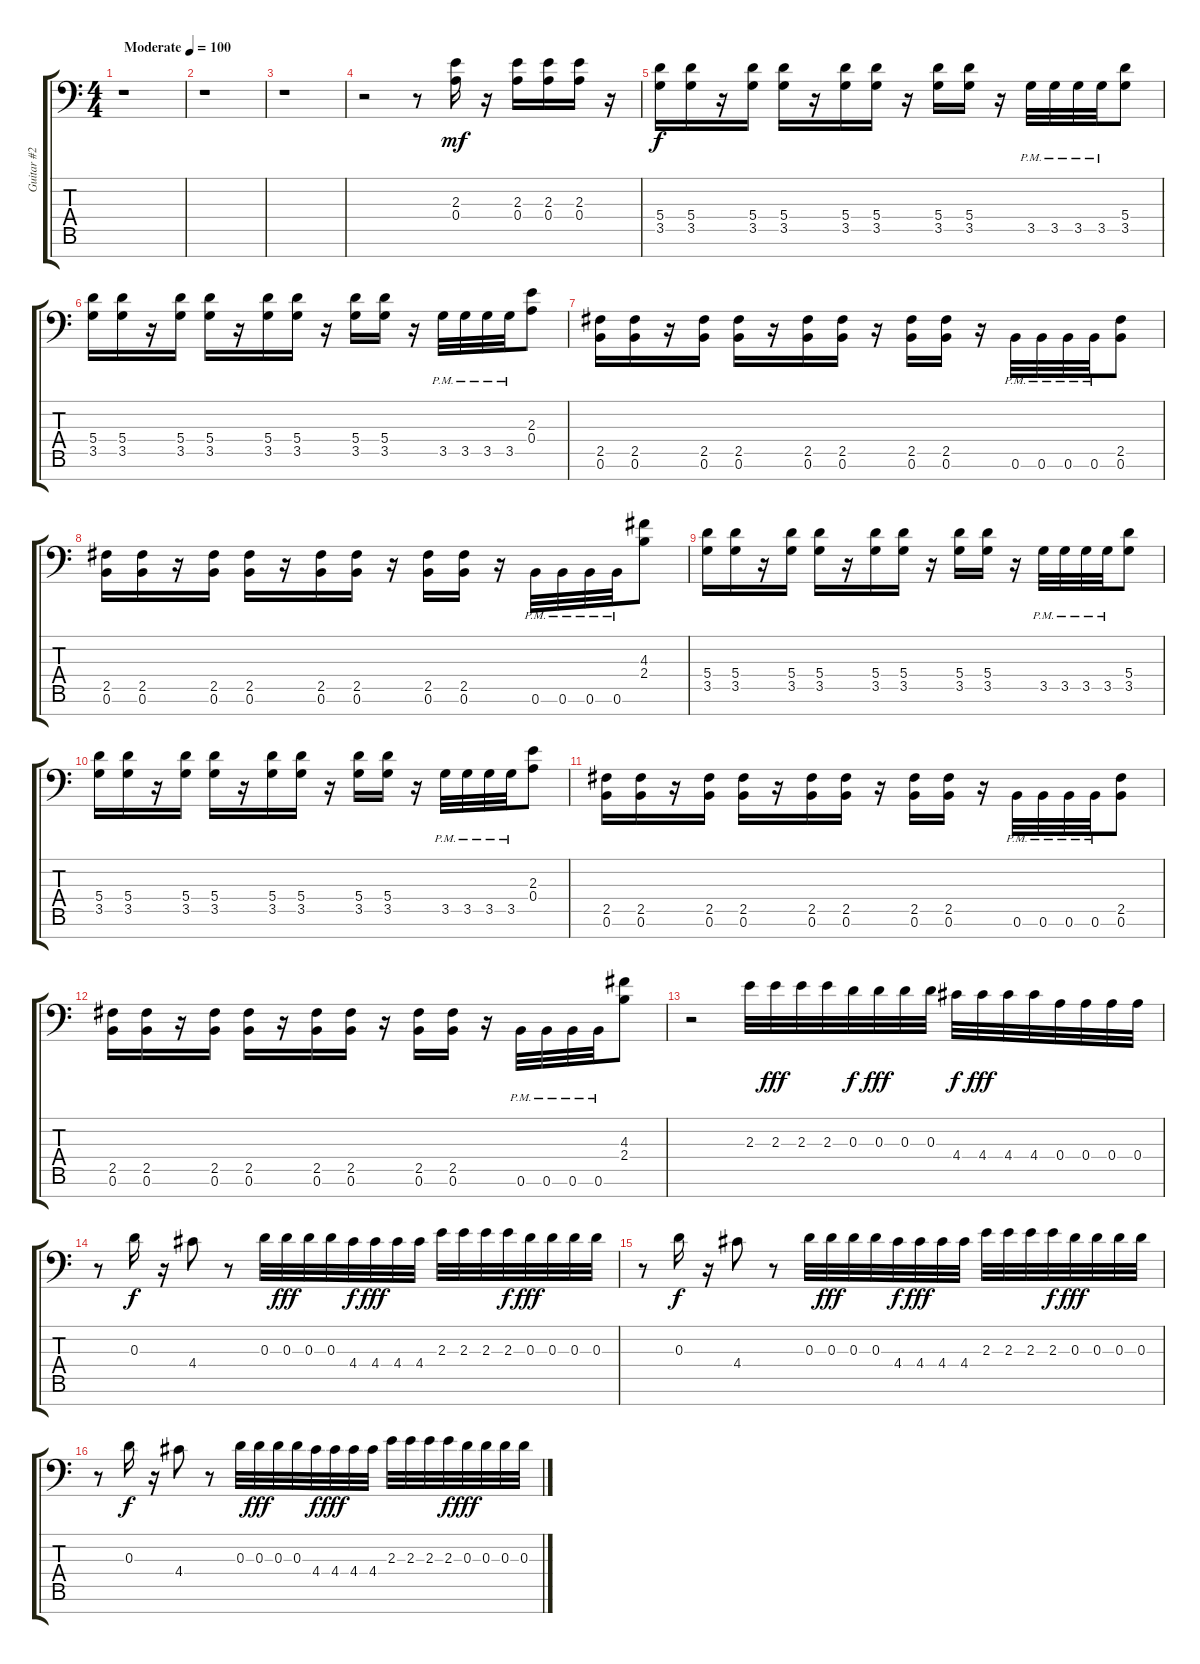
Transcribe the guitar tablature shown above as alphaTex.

\track ("Guitar #2" "Guitar #2") {instrument distortionguitar}
\staff {score tabs}
\tuning (B3 Gb3 D3 A2 E2 B1 Gb1) {hide}
\ts (4 4)
\tempo (100 "Moderate")
\clef f4
\ks c
r.1{dy mf instrument distortionguitar} |
r.1 |
r.1 |
r.2 r.8 (2.3 0.4).16 r.16 (2.3 0.4).16 (2.3 0.4).16 (2.3 0.4).16 r.16 |
(5.4 3.5).16{dy f} (5.4 3.5).16 r.16 (5.4 3.5).16 (5.4 3.5).16 r.16 (5.4 3.5).16 (5.4 3.5).16 r.16 (5.4 3.5).16 (5.4 3.5).16 r.16 3.5{pm}.32 3.5{pm}.32 3.5{pm}.32 3.5{pm}.32 (5.4 3.5).8 |
(5.4 3.5).16 (5.4 3.5).16 r.16 (5.4 3.5).16 (5.4 3.5).16 r.16 (5.4 3.5).16 (5.4 3.5).16 r.16 (5.4 3.5).16 (5.4 3.5).16 r.16 3.5{pm}.32 3.5{pm}.32 3.5{pm}.32 3.5{pm}.32 (2.3 0.4).8 |
(2.5 0.6).16 (2.5 0.6).16 r.16 (2.5 0.6).16 (2.5 0.6).16 r.16 (2.5 0.6).16 (2.5 0.6).16 r.16 (2.5 0.6).16 (2.5 0.6).16 r.16 0.6{pm}.32 0.6{pm}.32 0.6{pm}.32 0.6{pm}.32 (2.5 0.6).8 |
(2.5 0.6).16 (2.5 0.6).16 r.16 (2.5 0.6).16 (2.5 0.6).16 r.16 (2.5 0.6).16 (2.5 0.6).16 r.16 (2.5 0.6).16 (2.5 0.6).16 r.16 0.6{pm}.32 0.6{pm}.32 0.6{pm}.32 0.6{pm}.32 (4.3 2.4).8 |
(5.4 3.5).16 (5.4 3.5).16 r.16 (5.4 3.5).16 (5.4 3.5).16 r.16 (5.4 3.5).16 (5.4 3.5).16 r.16 (5.4 3.5).16 (5.4 3.5).16 r.16 3.5{pm}.32 3.5{pm}.32 3.5{pm}.32 3.5{pm}.32 (5.4 3.5).8 |
(5.4 3.5).16 (5.4 3.5).16 r.16 (5.4 3.5).16 (5.4 3.5).16 r.16 (5.4 3.5).16 (5.4 3.5).16 r.16 (5.4 3.5).16 (5.4 3.5).16 r.16 3.5{pm}.32 3.5{pm}.32 3.5{pm}.32 3.5{pm}.32 (2.3 0.4).8 |
(2.5 0.6).16 (2.5 0.6).16 r.16 (2.5 0.6).16 (2.5 0.6).16 r.16 (2.5 0.6).16 (2.5 0.6).16 r.16 (2.5 0.6).16 (2.5 0.6).16 r.16 0.6{pm}.32 0.6{pm}.32 0.6{pm}.32 0.6{pm}.32 (2.5 0.6).8 |
(2.5 0.6).16 (2.5 0.6).16 r.16 (2.5 0.6).16 (2.5 0.6).16 r.16 (2.5 0.6).16 (2.5 0.6).16 r.16 (2.5 0.6).16 (2.5 0.6).16 r.16 0.6{pm}.32 0.6{pm}.32 0.6{pm}.32 0.6{pm}.32 (4.3 2.4).8 |
r.2 2.3.32 2.3.32{dy fff} 2.3.32 2.3.32 0.3.32{dy f} 0.3.32{dy fff} 0.3.32 0.3.32 4.4.32{dy f} 4.4.32{dy fff} 4.4.32 4.4.32 0.4.32 0.4.32 0.4.32 0.4.32 |
r.8 0.3.16{dy f} r.16 4.4.8 r.8 0.3.32 0.3.32{dy fff} 0.3.32 0.3.32 4.4.32{dy f} 4.4.32{dy fff} 4.4.32 4.4.32 2.3.32 2.3.32 2.3.32 2.3.32{dy f} 0.3.32{dy fff} 0.3.32 0.3.32 0.3.32 |
r.8 0.3.16{dy f} r.16 4.4.8 r.8 0.3.32 0.3.32{dy fff} 0.3.32 0.3.32 4.4.32{dy f} 4.4.32{dy fff} 4.4.32 4.4.32 2.3.32 2.3.32 2.3.32 2.3.32{dy f} 0.3.32{dy fff} 0.3.32 0.3.32 0.3.32 |
r.8 0.3.16{dy f} r.16 4.4.8 r.8 0.3.32 0.3.32{dy fff} 0.3.32 0.3.32 4.4.32{dy f} 4.4.32{dy fff} 4.4.32 4.4.32 2.3.32 2.3.32 2.3.32 2.3.32{dy f} 0.3.32{dy fff} 0.3.32 0.3.32 0.3.32
